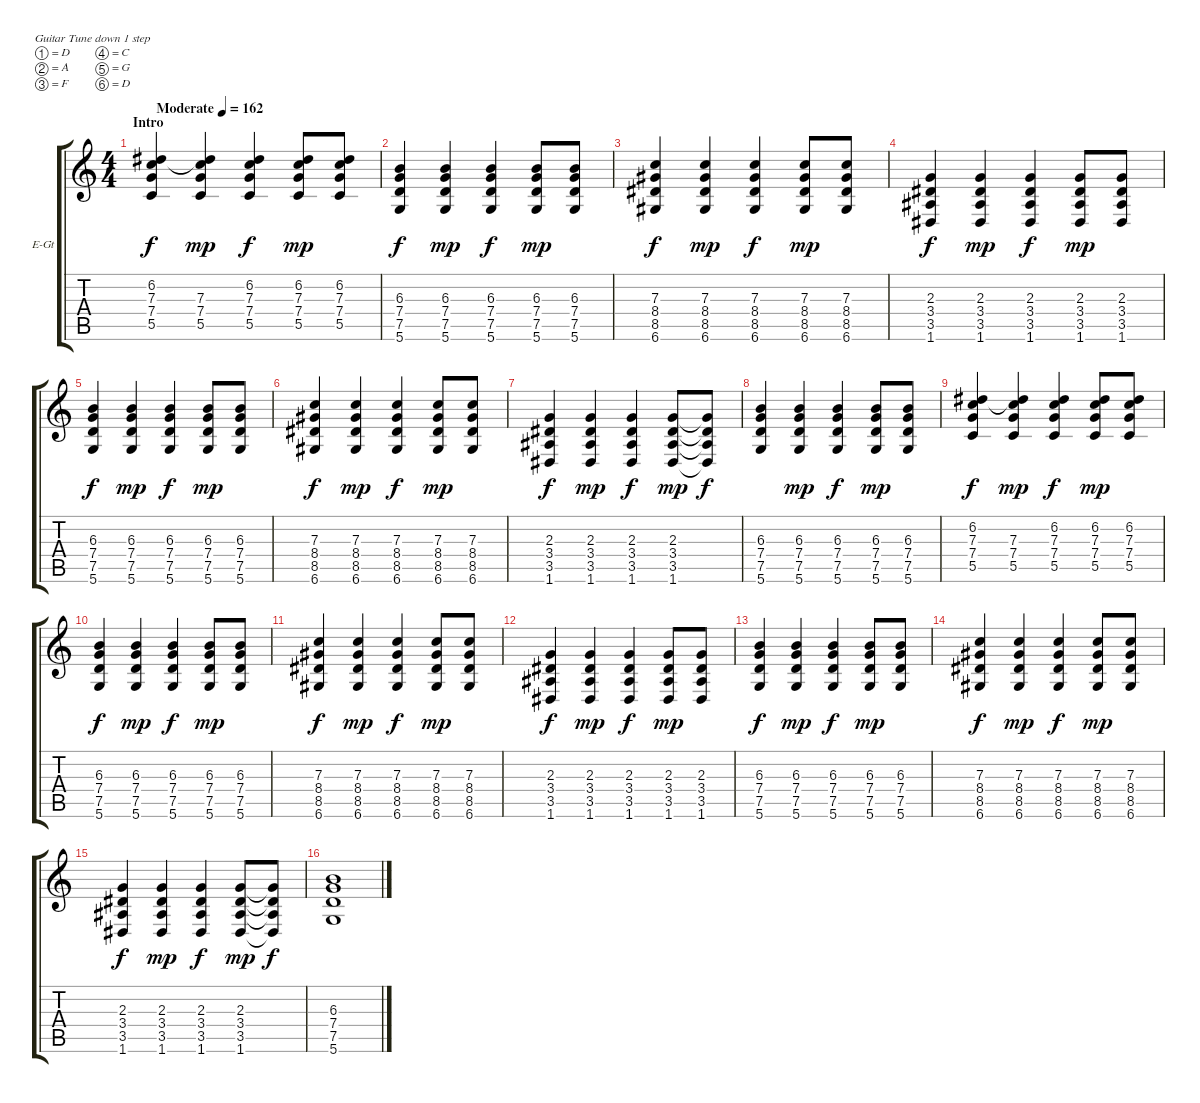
\bracketExtendMode groupsimilarinstruments
\firstSystemTrackNameOrientation horizontal
\otherSystemsTrackNameOrientation horizontal
\track ("Intro Guitar Clean A" "E-Gt") {instrument electricguitarjazz}
\staff {score tabs}
\tuning (D4 A3 F3 C3 G2 D2)
\ts (4 4)
\beaming (8 2 2 2 2)
\section ("" "Intro")
\tempo (162 "Moderate")
\clef g2
\ks c
(6.2 7.3 7.4 5.5).4{dy f instrument electricguitarjazz} (6.2{t} 7.3 7.4 5.5).4{dy mp} (6.2 7.3 7.4 5.5).4{dy f} (6.2 7.3 7.4 5.5).8{dy mp} (6.2 7.3 7.4 5.5).8 |
(6.3 7.4 7.5 5.6).4{dy f} (6.3 7.4 7.5 5.6).4{dy mp} (6.3 7.4 7.5 5.6).4{dy f} (6.3 7.4 7.5 5.6).8{dy mp} (6.3 7.4 7.5 5.6).8 |
(7.3 8.4 8.5 6.6).4{dy f} (7.3 8.4 8.5 6.6).4{dy mp} (7.3 8.4 8.5 6.6).4{dy f} (7.3 8.4 8.5 6.6).8{dy mp} (7.3 8.4 8.5 6.6).8 |
(2.3 3.4 3.5 1.6).4{dy f} (2.3 3.4 3.5 1.6).4{dy mp} (2.3 3.4 3.5 1.6).4{dy f} (2.3 3.4 3.5 1.6).8{dy mp} (2.3 3.4 3.5 1.6).8 |
(6.3 7.4 7.5 5.6).4{dy f} (6.3 7.4 7.5 5.6).4{dy mp} (6.3 7.4 7.5 5.6).4{dy f} (6.3 7.4 7.5 5.6).8{dy mp} (6.3 7.4 7.5 5.6).8 |
(7.3 8.4 8.5 6.6).4{dy f} (7.3 8.4 8.5 6.6).4{dy mp} (7.3 8.4 8.5 6.6).4{dy f} (7.3 8.4 8.5 6.6).8{dy mp} (7.3 8.4 8.5 6.6).8 |
(2.3 3.4 3.5 1.6).4{dy f} (2.3 3.4 3.5 1.6).4{dy mp} (2.3 3.4 3.5 1.6).4{dy f} (2.3 3.4 3.5 1.6).8{dy mp} (2.3{t} 3.4{t} 3.5{t} 1.6{t}).8{dy f} |
(6.3 7.4 7.5 5.6).4 (6.3 7.4 7.5 5.6).4{dy mp} (6.3 7.4 7.5 5.6).4{dy f} (6.3 7.4 7.5 5.6).8{dy mp} (6.3 7.4 7.5 5.6).8 |
(6.2 7.3 7.4 5.5).4{dy f} (6.2{t} 7.3 7.4 5.5).4{dy mp} (6.2 7.3 7.4 5.5).4{dy f} (6.2 7.3 7.4 5.5).8{dy mp} (6.2 7.3 7.4 5.5).8 |
(6.3 7.4 7.5 5.6).4{dy f} (6.3 7.4 7.5 5.6).4{dy mp} (6.3 7.4 7.5 5.6).4{dy f} (6.3 7.4 7.5 5.6).8{dy mp} (6.3 7.4 7.5 5.6).8 |
(7.3 8.4 8.5 6.6).4{dy f} (7.3 8.4 8.5 6.6).4{dy mp} (7.3 8.4 8.5 6.6).4{dy f} (7.3 8.4 8.5 6.6).8{dy mp} (7.3 8.4 8.5 6.6).8 |
(2.3 3.4 3.5 1.6).4{dy f} (2.3 3.4 3.5 1.6).4{dy mp} (2.3 3.4 3.5 1.6).4{dy f} (2.3 3.4 3.5 1.6).8{dy mp} (2.3 3.4 3.5 1.6).8 |
(6.3 7.4 7.5 5.6).4{dy f} (6.3 7.4 7.5 5.6).4{dy mp} (6.3 7.4 7.5 5.6).4{dy f} (6.3 7.4 7.5 5.6).8{dy mp} (6.3 7.4 7.5 5.6).8 |
(7.3 8.4 8.5 6.6).4{dy f} (7.3 8.4 8.5 6.6).4{dy mp} (7.3 8.4 8.5 6.6).4{dy f} (7.3 8.4 8.5 6.6).8{dy mp} (7.3 8.4 8.5 6.6).8 |
(2.3 3.4 3.5 1.6).4{dy f} (2.3 3.4 3.5 1.6).4{dy mp} (2.3 3.4 3.5 1.6).4{dy f} (2.3 3.4 3.5 1.6).8{dy mp} (2.3{t} 3.4{t} 3.5{t} 1.6{t}).8{dy f} |
(6.3 7.4 7.5 5.6).1
